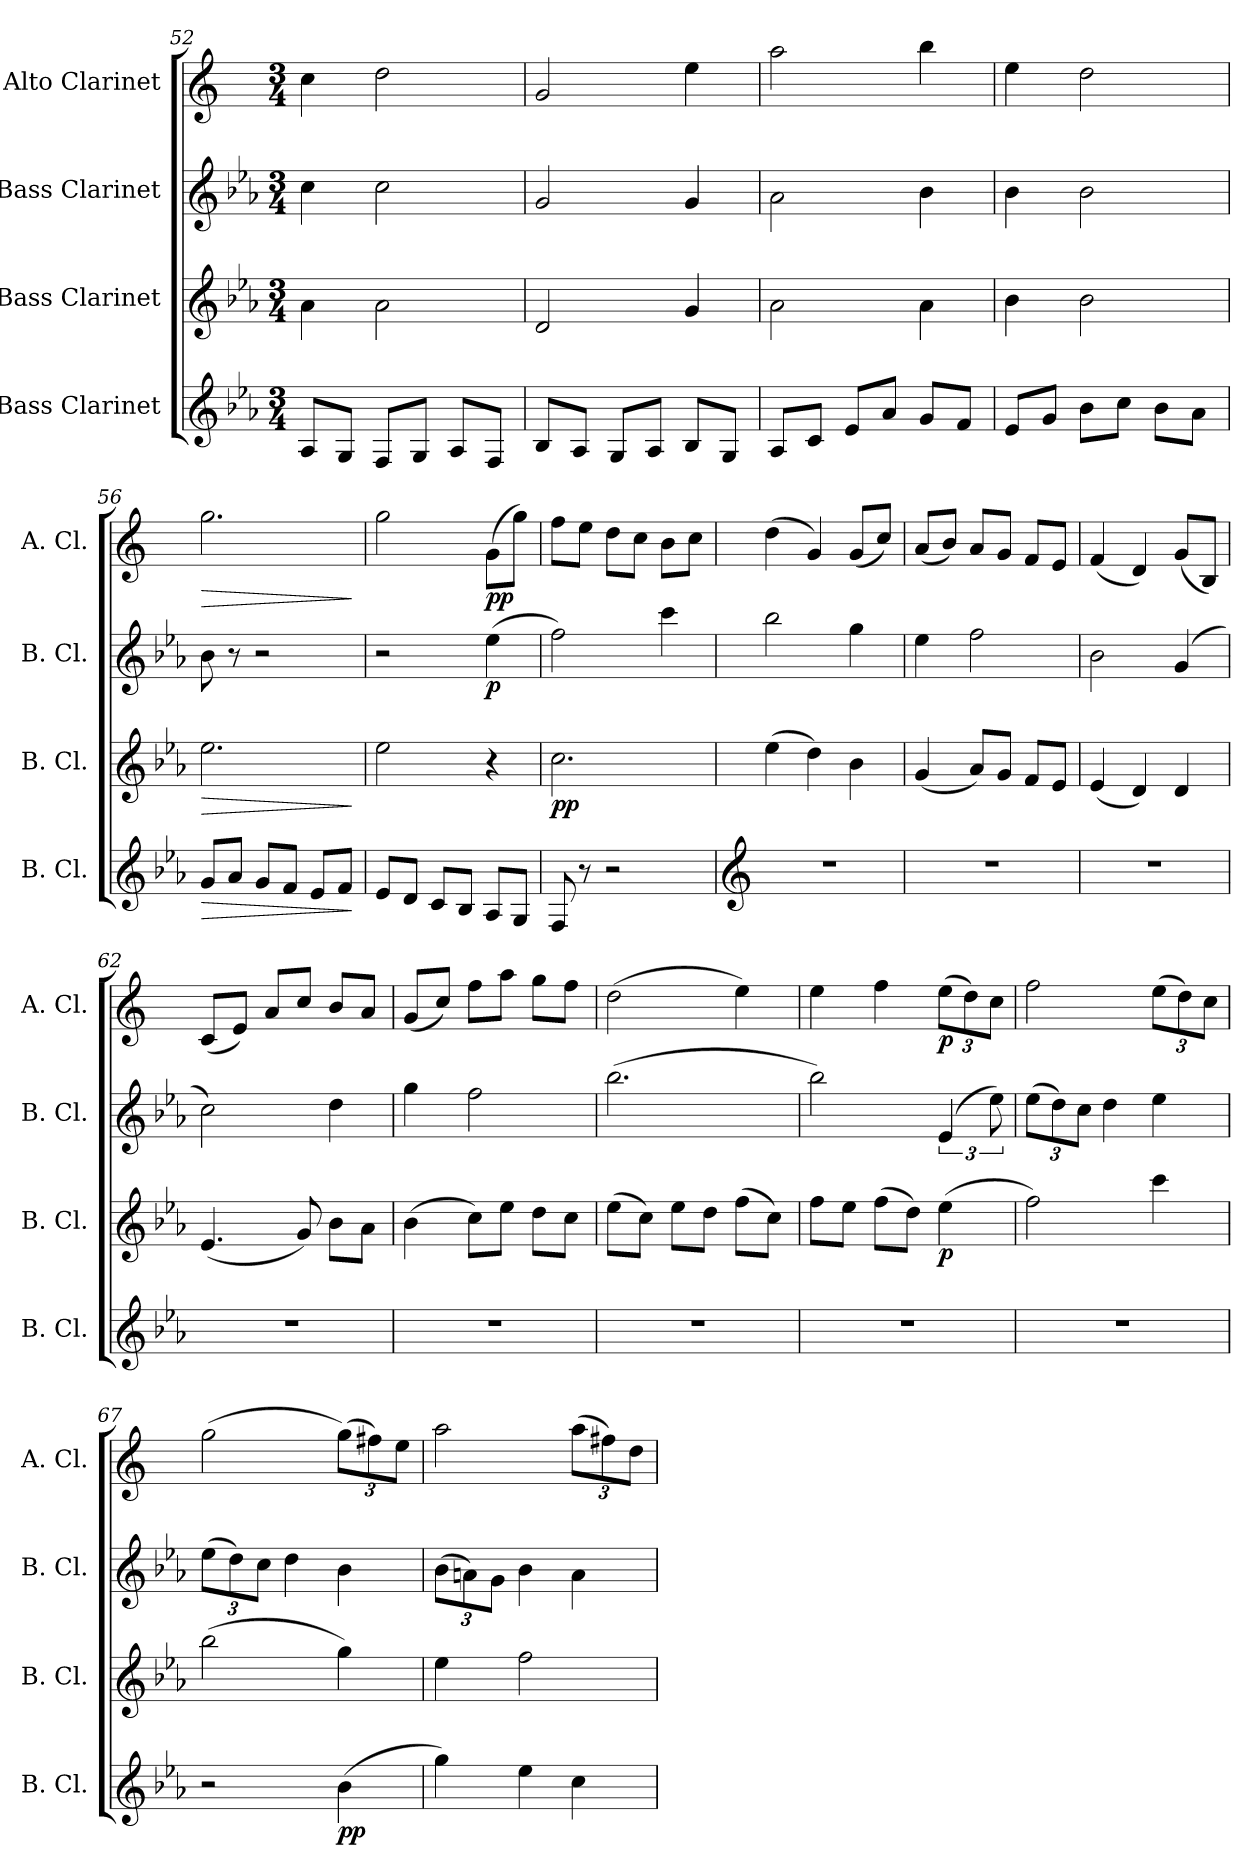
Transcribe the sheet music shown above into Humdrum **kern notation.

**kern	**dynam	**kern	**dynam	**kern	**dynam	**kern	**dynam
*part4	*part4	*part3	*part3	*part2	*part2	*part1	*part1
*staff4	*staff4	*staff3	*staff3	*staff2	*staff2	*staff1	*staff1
*I"Bass Clarinet	*	*I"Bass Clarinet	*	*I"Bass Clarinet	*	*I"Alto Clarinet	*
*I'B. Cl.	*	*I'B. Cl.	*	*I'B. Cl.	*	*I'A. Cl.	*
!!LO:LB:g=z
*clefG2	*	*clefG2	*	*clefG2	*	*clefG2	*
*ITrd8c14	*	*ITrd8c14	*	*ITrd8c14	*	*ITrd5c9	*
*k[b-e-a-]	*	*k[b-e-a-]	*	*k[b-e-a-]	*	*k[b-e-a-]	*
*M3/4	*	*M3/4	*	*M3/4	*	*M3/4	*
=52	=52	=52	=52	=52	=52	=52	=52
8AA-/L	.	4A-\	.	4c\	.	4e-\	.
8GG/J	.	.	.	.	.	.	.
8FF/L	.	2A-\	.	2c\	.	2f\	.
8GG/J	.	.	.	.	.	.	.
8AA-/L	.	.	.	.	.	.	.
8FF/J	.	.	.	.	.	.	.
=53	=53	=53	=53	=53	=53	=53	=53
8BB-/L	.	2D/	.	2G/	.	2B-/	.
8AA-/J	.	.	.	.	.	.	.
8GG/L	.	.	.	.	.	.	.
8AA-/J	.	.	.	.	.	.	.
8BB-/L	.	4G/	.	4G/	.	4g\	.
8GG/J	.	.	.	.	.	.	.
=54	=54	=54	=54	=54	=54	=54	=54
8AA-/L	.	2A-\	.	2A-\	.	2cc\	.
8C/J	.	.	.	.	.	.	.
8E-/L	.	.	.	.	.	.	.
8A-/J	.	.	.	.	.	.	.
8G/L	.	4A-\	.	4B-\	.	4dd\	.
8F/J	.	.	.	.	.	.	.
=55	=55	=55	=55	=55	=55	=55	=55
8E-/L	.	4B-\	.	4B-\	.	4g\	.
8G/J	.	.	.	.	.	.	.
8B-\L	.	2B-\	.	2B-\	.	2f\	.
8c\J	.	.	.	.	.	.	.
8B-\L	.	.	.	.	.	.	.
8A-\J	.	.	.	.	.	.	.
=56	=56	=56	=56	=56	=56	=56	=56
!	!LO:HP:b	!	!LO:HP:b	!	!	!	!LO:HP:b
8G/L	>	2.e-\	>	8B-\	.	2.b-\	>
8A-/J	.	.	.	8r	.	.	.
8G/L	.	.	.	2r	.	.	.
8F/J	.	.	.	.	.	.	.
8E-/L	.	.	.	.	.	.	.
8F/J	.	.	.	.	.	.	.
.	]	.	]	.	.	.	]
!!LO:LB:g=z
=57	=57	=57	=57	=57	=57	=57	=57
8E-/L	.	2e-\	.	2r	.	2b-\	.
8D/J	.	.	.	.	.	.	.
8C/L	.	.	.	.	.	.	.
8BB-/J	.	.	.	.	.	.	.
!	!	!	!	!	!LO:DY:b	!	!LO:DY:b
8AA-/L	.	4r	.	(4e-\	p	(8B-\L	pp
8GG/J	.	.	.	.	.	8b-\J)	.
=58	=58	=58	=58	=58	=58	=58	=58
!	!	!	!LO:DY:b	!	!	!	!
8FF/	.	2.c\	pp	2f\)	.	8a-\L	.
8r	.	.	.	.	.	8g\J	.
2r	.	.	.	.	.	8f\L	.
.	.	.	.	.	.	8e-\J	.
.	.	.	.	4cc\	.	8d\L	.
.	.	.	.	.	.	8e-\J	.
=59	=59	=59	=59	=59	=59	=59	=59
*clefG2	*	*	*	*	*	*	*
2.r	.	(4e-\	.	2b-\	.	(4f\	.
.	.	4d\)	.	.	.	4B-/)	.
.	.	4B-\	.	4g\	.	(8B-/L	.
.	.	.	.	.	.	8e-/J)	.
=60	=60	=60	=60	=60	=60	=60	=60
2.r	.	(4G/	.	4e-\	.	(8c/L	.
.	.	.	.	.	.	8d/J)	.
.	.	8A-/L)	.	2f\	.	8c/L	.
.	.	8G/J	.	.	.	8B-/J	.
.	.	8F/L	.	.	.	8A-/L	.
.	.	8E-/J	.	.	.	8G/J	.
=61	=61	=61	=61	=61	=61	=61	=61
2.r	.	(4E-/	.	2B-\	.	(4A-/	.
.	.	4D/)	.	.	.	4F/)	.
.	.	4D/	.	(4G/	.	(8B-/L	.
.	.	.	.	.	.	8D/J)	.
=62	=62	=62	=62	=62	=62	=62	=62
2.r	.	(4.E-/	.	2c\)	.	(8E-/L	.
.	.	.	.	.	.	8G/J)	.
.	.	.	.	.	.	8c/L	.
.	.	8G/)	.	.	.	8e-/J	.
.	.	8B-\L	.	4d\	.	8d/L	.
.	.	8A-\J	.	.	.	8c/J	.
!!LO:PB:g=z
=63	=63	=63	=63	=63	=63	=63	=63
2.r	.	(4B-\	.	4g\	.	(8B-/L	.
.	.	.	.	.	.	8e-/J)	.
.	.	8c\L)	.	2f\	.	8a-\L	.
.	.	8e-\J	.	.	.	8cc\J	.
.	.	8d\L	.	.	.	8b-\L	.
.	.	8c\J	.	.	.	8a-\J	.
=64	=64	=64	=64	=64	=64	=64	=64
2.r	.	(8e-\L	.	(2.b-\	.	(2f\	.
.	.	8c\J)	.	.	.	.	.
.	.	8e-\L	.	.	.	.	.
.	.	8d\J	.	.	.	.	.
.	.	(8f\L	.	.	.	4g\)	.
.	.	8c\J)	.	.	.	.	.
=65	=65	=65	=65	=65	=65	=65	=65
2.r	.	8f\L	.	2b-\)	.	4g\	.
.	.	8e-\J	.	.	.	.	.
.	.	(8f\L	.	.	.	4a-\	.
.	.	8d\J)	.	.	.	.	.
*	*	*	*	*	*	*Xbrackettup	*
!	!	!	!LO:DY:b	!	!	!	!LO:DY:b
.	.	(4e-\	p	(6E-/	.	(12g\L	p
.	.	.	.	.	.	12f\)	.
.	.	.	.	12e-\)	.	12e-\J	.
=66	=66	=66	=66	=66	=66	=66	=66
*	*	*	*	*Xbrackettup	*	*	*
2.r	.	2f\)	.	(12e-\L	.	2a-\	.
.	.	.	.	12d\)	.	.	.
.	.	.	.	12c\J	.	.	.
.	.	.	.	4d\	.	.	.
.	.	4cc\	.	4e-\	.	(12g\L	.
.	.	.	.	.	.	12f\)	.
.	.	.	.	.	.	12e-\J	.
=67	=67	=67	=67	=67	=67	=67	=67
2r	.	(2b-\	.	(12e-\L	.	(2b-\	.
.	.	.	.	12d\)	.	.	.
.	.	.	.	12c\J	.	.	.
.	.	.	.	4d\	.	.	.
!	!LO:DY:b	!	!	!	!	!	!
(4B-\	pp	4g\)	.	4B-\	.	(12b-\L)	.
.	.	.	.	.	.	12an\)	.
.	.	.	.	.	.	12g\J	.
!!LO:LB:g=z
=68	=68	=68	=68	=68	=68	=68	=68
4g\)	.	4e-\	.	(12B-\L	.	2cc\	.
.	.	.	.	12An\)	.	.	.
.	.	.	.	12G\J	.	.	.
4e-\	.	2f\	.	4B-\	.	.	.
4c\	.	.	.	4A\	.	(12cc\L	.
.	.	.	.	.	.	12an\)	.
.	.	.	.	.	.	12f\J	.
=	=	=	=	=	=	=	=
*-	*-	*-	*-	*-	*-	*-	*-
